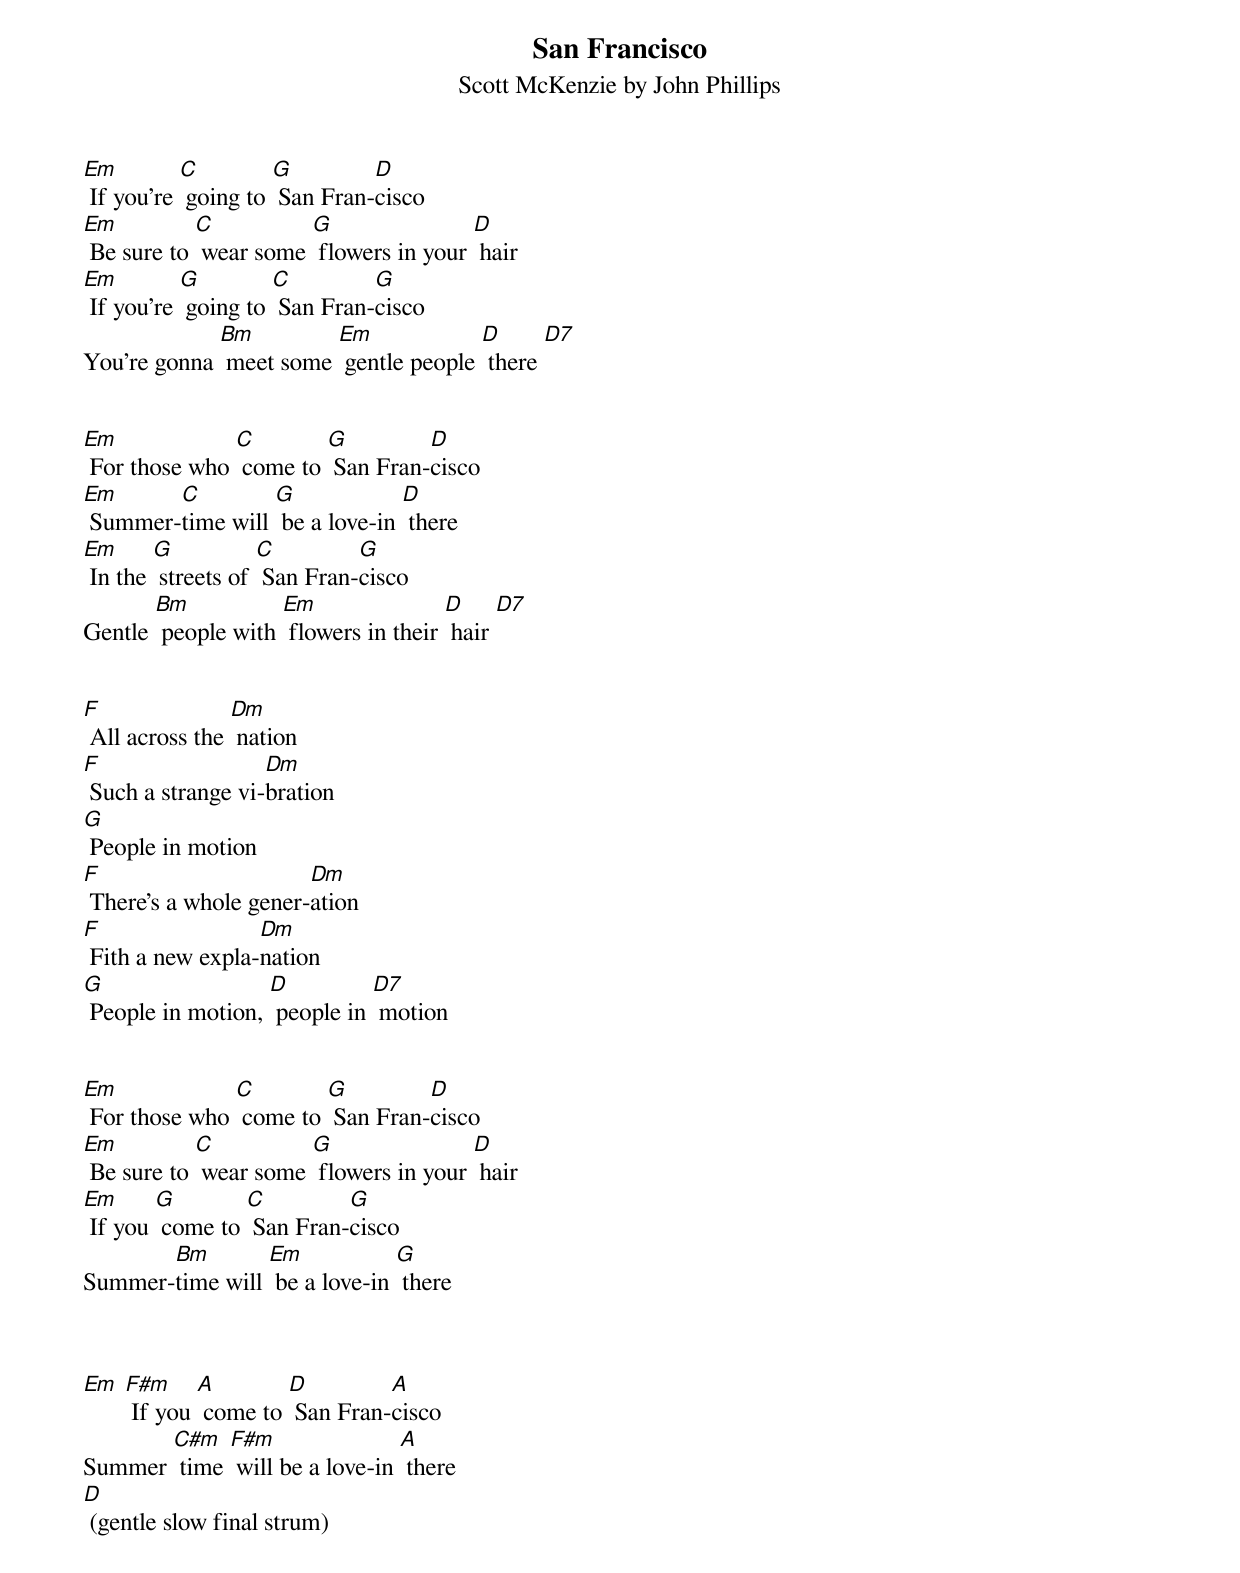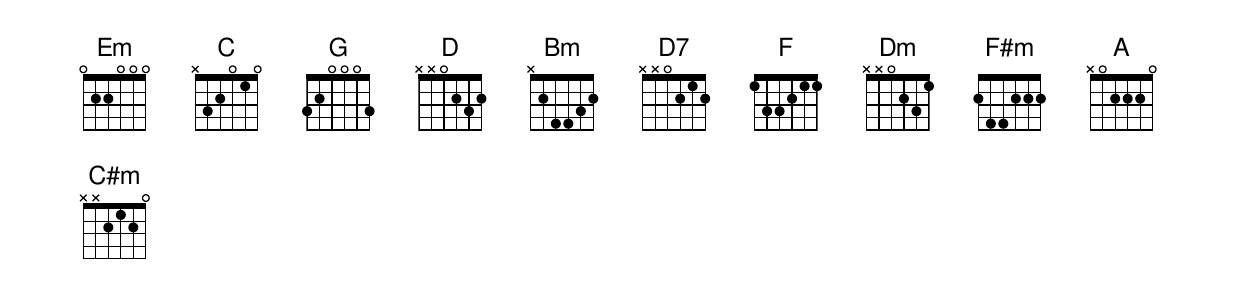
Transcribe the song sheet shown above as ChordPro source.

{title:  San Francisco}
{subtitle:  Scott McKenzie by John Phillips}

[Em] If you're [C] going to [G] San Fran-[D]cisco
[Em] Be sure to [C] wear some [G] flowers in your [D] hair
[Em] If you're [G] going to [C] San Fran-[G]cisco
You're gonna [Bm] meet some [Em] gentle people [D] there [D7]


[Em] For those who [C] come to [G] San Fran-[D]cisco
[Em] Summer-[C]time will [G] be a love-in [D] there
[Em] In the [G] streets of [C] San Fran-[G]cisco
Gentle [Bm] people with [Em] flowers in their [D] hair [D7]


[F] All across the [Dm] nation
[F] Such a strange vi-[Dm]bration
[G] People in motion
[F] There's a whole gener-[Dm]ation
[F] Fith a new expla-[Dm]nation
[G] People in motion, [D] people in [D7] motion


[Em] For those who [C] come to [G] San Fran-[D]cisco
[Em] Be sure to [C] wear some [G] flowers in your [D] hair
[Em] If you [G] come to [C] San Fran-[G]cisco
Summer-[Bm]time will [Em] be a love-in [G] there



[Em] [F#m] If you [A] come to [D] San Fran-[A]cisco
Summer [C#m] time [F#m] will be a love-in [A] there
[D] (gentle slow final strum)
